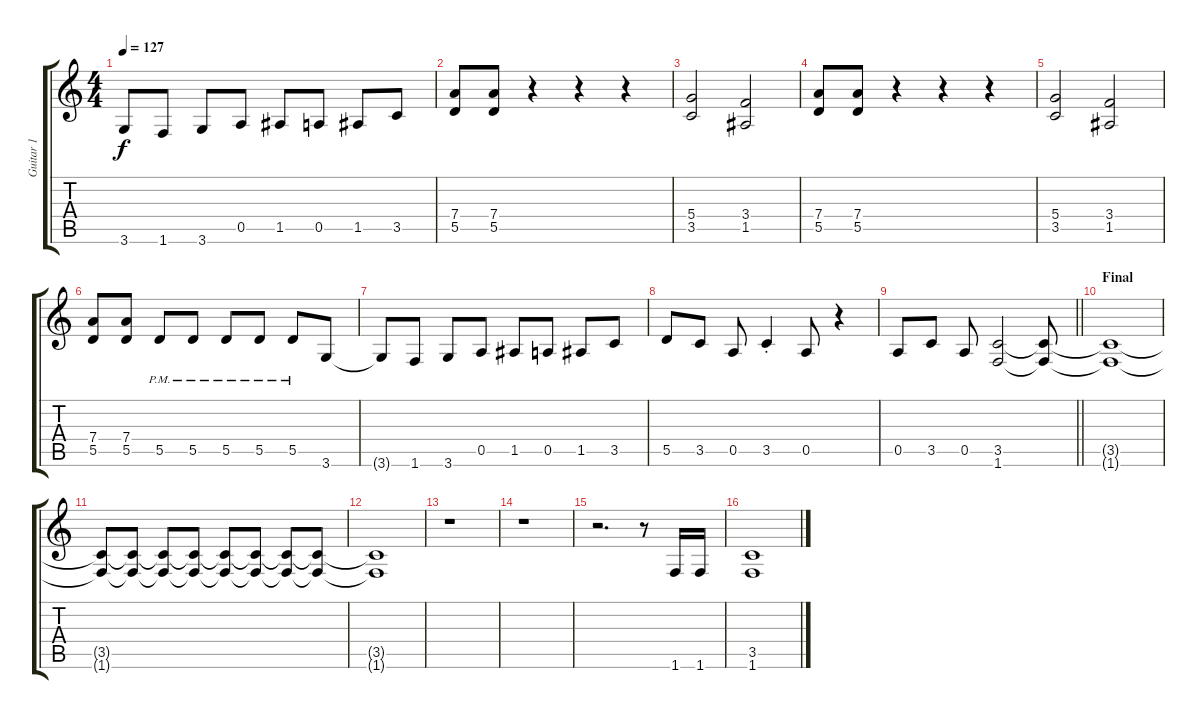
\track ("Guitar 1" "Guitar 1") {instrument distortionguitar}
\staff {score tabs}
\tuning (E4 B3 G3 D3 A2 E2) {hide}
\ts (4 4)
\tempo 127
\clef g2
\ks c
3.6{t}.8{dy f} 1.6.8 3.6.8 0.5.8 1.5.8 0.5.8 1.5.8 3.5.8 |
(7.4 5.5).8 (7.4 5.5).8 r.4 r.4 r.4 |
(5.4 3.5).2 (3.4 1.5).2 |
(7.4 5.5).8 (7.4 5.5).8 r.4 r.4 r.4 |
(5.4 3.5).2 (3.4 1.5).2 |
(7.4 5.5).8 (7.4 5.5).8 5.5{pm}.8 5.5{pm}.8 5.5{pm}.8 5.5{pm}.8 5.5{pm}.8 3.6.8 |
3.6{t}.8 1.6.8 3.6.8 0.5.8 1.5.8 0.5.8 1.5.8 3.5.8 |
5.5.8 3.5.8 0.5.8 3.5{st}.4 0.5.8 r.4 |
\barLineRight lightlight
0.5.8 3.5.8 0.5.8 (3.5 1.6).2 (3.5{t} 1.6{t}).8 |
\section ("" "Final")
(3.5{t} 1.6{t}).1 |
(3.5{t} 1.6{t}).8{volume 11} (3.5{t} 1.6{t}).8 (3.5{t} 1.6{t}).8{volume 8} (3.5{t} 1.6{t}).8 (3.5{t} 1.6{t}).8{volume 6} (3.5{t} 1.6{t}).8 (3.5{t} 1.6{t}).8{volume 3} (3.5{t} 1.6{t}).8 |
(3.5{t} 1.6{t}).1 |
r.1{volume 11} |
r.1 |
r.2{d} r.8 1.6.16 1.6.16 |
(3.5 1.6).1
